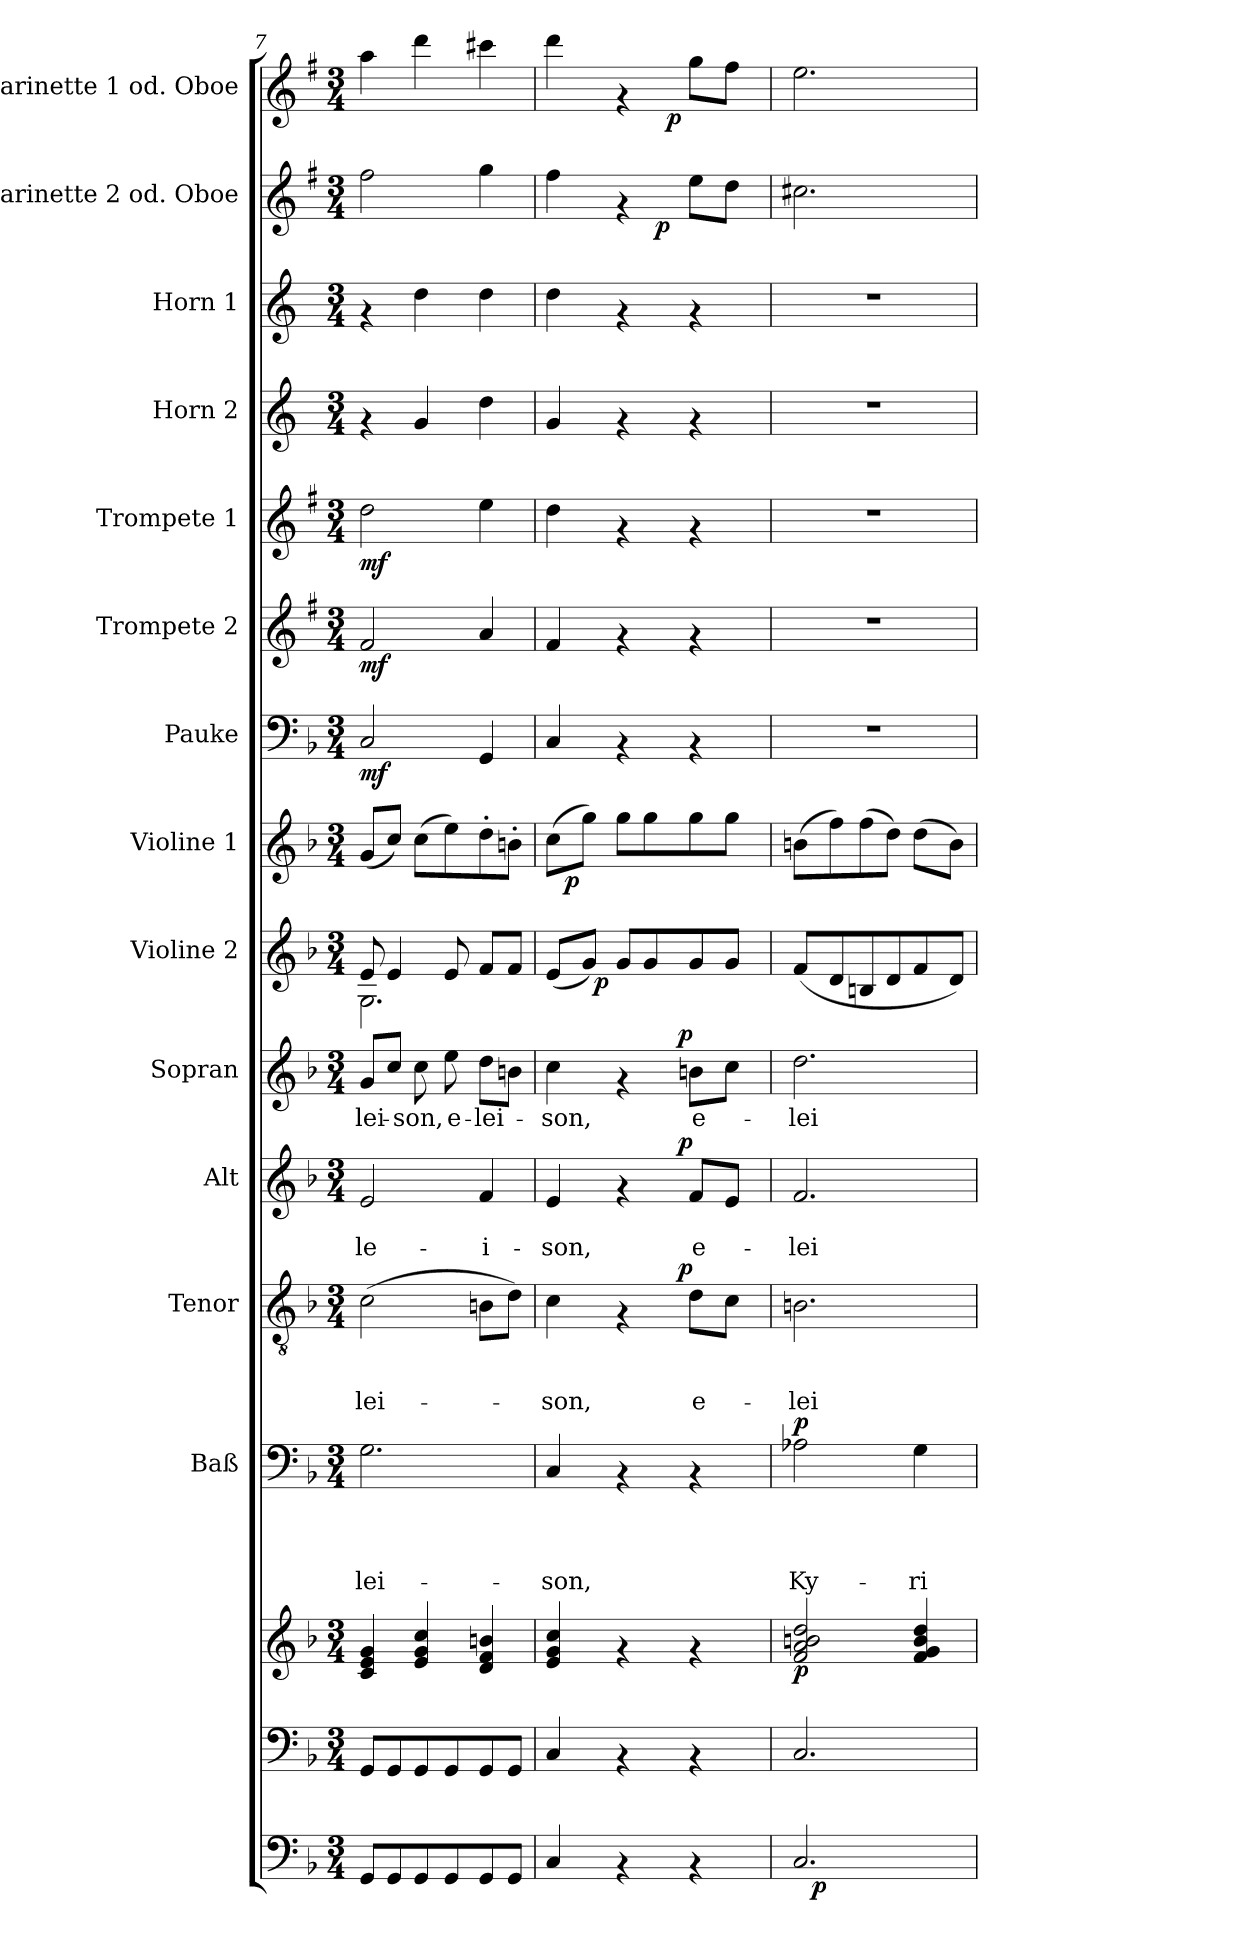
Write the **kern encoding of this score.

**kern	**dynam	**kern	**kern	**dynam	**kern	**text	**text	**text	**text	**dynam	**kern	**text	**text	**text	**dynam	**kern	**text	**text	**dynam	**kern	**text	**dynam	**kern	**dynam	**kern	**dynam	**kern	**dynam	**kern	**dynam	**kern	**dynam	**kern	**kern	**kern	**dynam	**kern	**dynam
*part15	*part15	*part14	*part14	*part14	*part13	*part13	*part13	*part13	*part13	*part13	*part12	*part12	*part12	*part12	*part12	*part11	*part11	*part11	*part11	*part10	*part10	*part10	*part9	*part9	*part8	*part8	*part7	*part7	*part6	*part6	*part5	*part5	*part4	*part3	*part2	*part2	*part1	*part1
*staff16	*staff16	*staff15	*staff14	*staff14/15	*staff13	*staff13	*staff13	*staff13	*staff13	*staff13	*staff12	*staff12	*staff12	*staff12	*staff12	*staff11	*staff11	*staff11	*staff11	*staff10	*staff10	*staff10	*staff9	*staff9	*staff8	*staff8	*staff7	*staff7	*staff6	*staff6	*staff5	*staff5	*staff4	*staff3	*staff2	*staff2	*staff1	*staff1
*	*	*	*	*	*I"Baß	*	*	*	*	*	*I"Tenor	*	*	*	*	*I"Alt	*	*	*	*I"Sopran	*	*	*I"Violine 2	*	*I"Violine 1	*	*I"Pauke	*	*I"Trompete 2	*	*I"Trompete 1	*	*I"Horn 2	*I"Horn 1	*I"Klarinette 2 od. Oboe	*	*I"Klarinette 1 od. Oboe	*
*	*	*	*	*	*	*	*	*	*	*	*	*	*	*	*	*	*	*	*	*	*	*	*I'Vln	*	*I'Vln	*	*	*	*I'Tpt	*	*I'Tpt	*	*I'Hn	*I'Hn	*I'Ob	*	*I'Ob	*
!!LO:PB:g=z
*clefF4	*	*clefF4	*clefG2	*	*clefF4	*	*	*	*	*	*clefGv2	*	*	*	*	*clefG2	*	*	*	*clefG2	*	*	*clefG2	*	*clefG2	*	*clefF4	*	*clefG2	*	*clefG2	*	*clefG2	*clefG2	*clefG2	*	*clefG2	*
*	*	*	*	*	*	*	*	*	*	*	*	*	*	*	*	*	*	*	*	*	*	*	*	*	*	*	*	*	*ITrd1c2	*	*ITrd1c2	*	*ITrd-3c-5	*ITrd-3c-5	*ITrd1c2	*	*ITrd1c2	*
*k[b-]	*	*k[b-]	*k[b-]	*	*k[b-]	*	*	*	*	*	*k[b-]	*	*	*	*	*k[b-]	*	*	*	*k[b-]	*	*	*k[b-]	*	*k[b-]	*	*k[b-]	*	*k[b-]	*	*k[b-]	*	*k[b-]	*k[b-]	*k[b-]	*	*k[b-]	*
*F:	*	*F:	*F:	*	*F:	*	*	*	*	*	*F:	*	*	*	*	*F:	*	*	*	*F:	*	*	*F:	*	*F:	*	*F:	*	*F:	*	*F:	*	*F:	*F:	*F:	*	*F:	*
*M3/4	*	*M3/4	*M3/4	*	*M3/4	*	*	*	*	*	*M3/4	*	*	*	*	*M3/4	*	*	*	*M3/4	*	*	*M3/4	*	*M3/4	*	*M3/4	*	*M3/4	*	*M3/4	*	*M3/4	*M3/4	*M3/4	*	*M3/4	*
=7	=7	=7	=7	=7	=7	=7	=7	=7	=7	=7	=7	=7	=7	=7	=7	=7	=7	=7	=7	=7	=7	=7	=7	=7	=7	=7	=7	=7	=7	=7	=7	=7	=7	=7	=7	=7	=7	=7
!	!	!	!	!	!	!	!	!	!LO:LY:b	!	!	!	!	!LO:LY:b	!	!	!	!LO:LY:b	!	!	!LO:LY:b	!	!	!	!	!	!	!LO:DY:b	!	!LO:DY:b	!	!LO:DY:b	!	!	!	!	!	!
*	*	*	*	*	*	*	*	*	*	*	*	*	*	*	*	*	*	*	*	*	*	*	*^	*	*	*	*	*	*	*	*	*	*	*	*	*	*	*
8GG/L	.	8GG/L	4c/ 4e/ 4g/	.	2.G\	.	.	.	-lei-	.	(>2c\	.	.	-lei-	.	2e/	.	-le-	.	8g/L	-lei-	.	8e/	2.G\	.	(<8g/L	.	2C/	mf	2e/	mf	2cc\	mf	4rf	4rf	2ee\	.	4gg\	.
8GG/	.	8GG/	.	.	.	.	.	.	.	.	.	.	.	.	.	.	.	.	.	8cc/J	.	.	4e/	.	.	8cc/J)	.	.	.	.	.	.	.	.	.	.	.	.	.
!	!	!	!	!	!	!	!	!	!	!	!	!	!	!	!	!	!	!	!	!	!LO:LY:b	!	!	!	!	!	!	!	!	!	!	!	!	!	!	!	!	!	!
8GG/	.	8GG/	4e/ 4g/ 4cc/	.	.	.	.	.	.	.	.	.	.	.	.	.	.	.	.	8cc\	-son,	.	.	.	.	(>8cc\L	.	.	.	.	.	.	.	4cc/	4gg\	.	.	4ccc\	.
!	!	!	!	!	!	!	!	!	!	!	!	!	!	!	!	!	!	!	!	!	!LO:LY:b	!	!	!	!	!	!	!	!	!	!	!	!	!	!	!	!	!	!
8GG/	.	8GG/	.	.	.	.	.	.	.	.	.	.	.	.	.	.	.	.	.	8ee\	e-	.	8e/	.	.	8ee\)	.	.	.	.	.	.	.	.	.	.	.	.	.
!	!	!	!	!	!	!	!	!	!	!	!	!	!	!	!	!	!	!LO:LY:b	!	!	!LO:LY:b	!	!	!	!	!	!	!	!	!	!	!	!	!	!	!	!	!	!
8GG/	.	8GG/	4d/ 4f/ 4bn/	.	.	.	.	.	.	.	8Bn\L	.	.	.	.	4f/	.	-i-	.	8dd\L	-lei-	.	8f/L	.	.	8dd'>\	.	4GG/	.	4g/	.	4dd\	.	4gg\	4gg\	4ff\	.	4bbn\	.
8GG/J	.	8GG/J	.	.	.	.	.	.	.	.	8d\J)	.	.	.	.	.	.	.	.	8bn\J	.	.	8f/J	.	.	8bn'>\J	.	.	.	.	.	.	.	.	.	.	.	.	.
=8	=8	=8	=8	=8	=8	=8	=8	=8	=8	=8	=8	=8	=8	=8	=8	=8	=8	=8	=8	=8	=8	=8	=8	=8	=8	=8	=8	=8	=8	=8	=8	=8	=8	=8	=8	=8	=8	=8	=8
!	!	!	!	!	!	!	!	!	!LO:LY:b	!	!	!	!	!LO:LY:b	!	!	!	!LO:LY:b	!	!	!LO:LY:b	!	!	!	!	!	!	!	!	!	!	!	!	!	!	!	!	!	!
*	*	*	*	*	*	*	*	*	*	*	*^	*	*	*	*	*^	*	*	*	*^	*	*	*	*	*	*^	*	*	*	*	*	*	*	*	*	*^	*	*^	*
4C/	.	4C/	4e/ 4g/ 4cc/	.	4C/	.	.	.	-son,	.	4c\	4...ryy	.	.	-son,	.	4e/	4...ryy	.	-son,	.	4cc\	4...ryy	-son,	.	(<8e/L	8ryy	.	(>8cc\L	16ryy	.	4C/	.	4e/	.	4cc\	.	4cc/	4gg\	4ee\	4ryy	.	4ccc\	4..ryy	.
!	!	!	!	!	!	!	!	!	!	!	!	!	!	!	!	!	!	!	!	!	!	!	!	!	!	!	!	!	!	!	!LO:DY:b	!	!	!	!	!	!	!	!	!	!	!	!	!	!
.	.	.	.	.	.	.	.	.	.	.	.	.	.	.	.	.	.	.	.	.	.	.	.	.	.	.	.	.	.	2ryy	p	.	.	.	.	.	.	.	.	.	.	.	.	.	.
.	.	.	.	.	.	.	.	.	.	.	.	.	.	.	.	.	.	.	.	.	.	.	.	.	.	8g/J)	32ryy	.	8gg\J)	.	.	.	.	.	.	.	.	.	.	.	.	.	.	.	.
!	!	!	!	!	!	!	!	!	!	!	!	!	!	!	!	!	!	!	!	!	!	!	!	!	!	!	!	!LO:DY:b	!	!	!	!	!	!	!	!	!	!	!	!	!	!	!	!	!
.	.	.	.	.	.	.	.	.	.	.	.	.	.	.	.	.	.	.	.	.	.	.	.	.	.	.	2ryy	p	.	.	.	.	.	.	.	.	.	.	.	.	.	.	.	.	.
4rAA	.	4rAA	4rf	.	4rAA	.	.	.	.	.	4rF	.	.	.	.	.	4rf	.	.	.	.	4rf	.	.	.	8g/L	.	.	8gg\L	.	.	4rAA	.	4rf	.	4rf	.	4rf	4rf	4rf	8ryy	.	4rf	.	.
.	.	.	.	.	.	.	.	.	.	.	.	.	.	.	.	.	.	.	.	.	.	.	.	.	.	8g/	.	.	8gg\	.	.	.	.	.	.	.	.	.	.	.	32ryy	.	.	.	.
!	!	!	!	!	!	!	!	!	!	!	!	!	!	!	!	!	!	!	!	!	!	!	!	!	!	!	!	!	!	!	!	!	!	!	!	!	!	!	!	!	!	!LO:DY:b	!	!	!
.	.	.	.	.	.	.	.	.	.	.	.	.	.	.	.	.	.	.	.	.	.	.	.	.	.	.	.	.	.	.	.	.	.	.	.	.	.	.	.	.	4ryy	p	.	.	.
!	!	!	!	!	!	!	!	!	!	!	!	!	!	!	!	!	!	!	!	!	!	!	!	!	!	!	!	!	!	!	!	!	!	!	!	!	!	!	!	!	!	!	!	!	!LO:DY:b
.	.	.	.	.	.	.	.	.	.	.	.	.	.	.	.	.	.	.	.	.	.	.	.	.	.	.	.	.	.	.	.	.	.	.	.	.	.	.	.	.	.	.	.	4ryy	p
!	!	!	!	!	!	!	!	!	!	!	!	!	!	!	!	!LO:DY:a	!	!	!	!	!LO:DY:a	!	!	!	!LO:DY:a	!	!	!	!	!	!	!	!	!	!	!	!	!	!	!	!	!	!	!	!
.	.	.	.	.	.	.	.	.	.	.	.	4ryy	.	.	.	p	.	4ryy	.	.	p	.	4ryy	.	p	.	.	.	.	.	.	.	.	.	.	.	.	.	.	.	.	.	.	.	.
!	!	!	!	!	!	!	!	!	!	!	!	!	!	!	!LO:LY:b	!	!	!	!	!LO:LY:b	!	!	!	!LO:LY:b	!	!	!	!	!	!	!	!	!	!	!	!	!	!	!	!	!	!	!	!	!
4rAA	.	4rAA	4rf	.	4rAA	.	.	.	.	.	8d\L	.	.	.	e-	.	8f/L	.	.	e-	.	8bn\L	.	e-	.	8g/	.	.	8gg\	.	.	4rAA	.	4rf	.	4rf	.	4rf	4rf	8dd\L	.	.	8ff\L	.	.
.	.	.	.	.	.	.	.	.	.	.	.	.	.	.	.	.	.	.	.	.	.	.	.	.	.	.	.	.	.	8.ryy	.	.	.	.	.	.	.	.	.	.	.	.	.	.	.
.	.	.	.	.	.	.	.	.	.	.	8c\J	.	.	.	.	.	8e/J	.	.	.	.	8cc\J	.	.	.	8g/J	.	.	8gg\J	.	.	.	.	.	.	.	.	.	.	8cc\J	.	.	8ee\J	.	.
.	.	.	.	.	.	.	.	.	.	.	.	.	.	.	.	.	.	.	.	.	.	.	.	.	.	.	16.ryy	.	.	.	.	.	.	.	.	.	.	.	.	.	16.ryy	.	.	.	.
.	.	.	.	.	.	.	.	.	.	.	.	.	.	.	.	.	.	.	.	.	.	.	.	.	.	.	.	.	.	.	.	.	.	.	.	.	.	.	.	.	.	.	.	16ryy	.
.	.	.	.	.	.	.	.	.	.	.	.	32ryy	.	.	.	.	.	32ryy	.	.	.	.	32ryy	.	.	.	.	.	.	.	.	.	.	.	.	.	.	.	.	.	.	.	.	.	.
=9	=9	=9	=9	=9	=9	=9	=9	=9	=9	=9	=9	=9	=9	=9	=9	=9	=9	=9	=9	=9	=9	=9	=9	=9	=9	=9	=9	=9	=9	=9	=9	=9	=9	=9	=9	=9	=9	=9	=9	=9	=9	=9	=9	=9	=9
!	!	!	!	!LO:DY:b	!	!	!	!	!LO:LY:b	!LO:DY:a	!	!	!	!	!LO:LY:b	!	!	!	!	!LO:LY:b	!	!	!	!LO:LY:b	!	!	!	!	!	!	!	!	!	!	!	!	!	!	!	!	!	!	!	!	!
*	*	*	*	*	*	*	*	*	*	*	*v	*v	*	*	*	*	*	*	*	*	*	*v	*v	*	*	*v	*v	*	*v	*v	*	*	*	*	*	*	*	*	*	*v	*v	*	*v	*v	*
*^	*	*	*	*	*	*	*	*	*	*	*	*	*	*	*	*v	*v	*	*	*	*	*	*	*	*	*	*	*	*	*	*	*	*	*	*	*	*	*	*
2.C/	16ryy	.	2.C/	2f/ 2a/ 2bn/ 2dd/	p	2A-X\	.	.	.	Ky-	p	2.Bn\	.	.	-lei-	.	2.f/	.	-lei-	.	2.dd\	-lei-	.	(<8f/L	.	(>8bn\L	.	2.r	.	2.r	.	2.r	.	2.r	2.r	2.bn\	.	2.dd\	.
!	!	!LO:DY:b	!	!	!	!	!	!	!	!	!	!	!	!	!	!	!	!	!	!	!	!	!	!	!	!	!	!	!	!	!	!	!	!	!	!	!	!	!
.	2ryy	p	.	.	.	.	.	.	.	.	.	.	.	.	.	.	.	.	.	.	.	.	.	.	.	.	.	.	.	.	.	.	.	.	.	.	.	.	.
.	.	.	.	.	.	.	.	.	.	.	.	.	.	.	.	.	.	.	.	.	.	.	.	8d/	.	8ff\)	.	.	.	.	.	.	.	.	.	.	.	.	.
.	.	.	.	.	.	.	.	.	.	.	.	.	.	.	.	.	.	.	.	.	.	.	.	8Bn/	.	(>8ff\	.	.	.	.	.	.	.	.	.	.	.	.	.
.	.	.	.	.	.	.	.	.	.	.	.	.	.	.	.	.	.	.	.	.	.	.	.	8d/	.	8dd\J)	.	.	.	.	.	.	.	.	.	.	.	.	.
!	!	!	!	!	!	!	!	!	!	!LO:LY:b	!	!	!	!	!	!	!	!	!	!	!	!	!	!	!	!	!	!	!	!	!	!	!	!	!	!	!	!	!
.	.	.	.	4f/ 4g/ 4b/ 4dd/	.	4G\	.	.	.	-ri-	.	.	.	.	.	.	.	.	.	.	.	.	.	8f/	.	(>8dd\L	.	.	.	.	.	.	.	.	.	.	.	.	.
.	8.ryy	.	.	.	.	.	.	.	.	.	.	.	.	.	.	.	.	.	.	.	.	.	.	.	.	.	.	.	.	.	.	.	.	.	.	.	.	.	.
.	.	.	.	.	.	.	.	.	.	.	.	.	.	.	.	.	.	.	.	.	.	.	.	8d/J)	.	8b\J)	.	.	.	.	.	.	.	.	.	.	.	.	.
*v	*v	*	*	*	*	*	*	*	*	*	*	*	*	*	*	*	*	*	*	*	*	*	*	*	*	*	*	*	*	*	*	*	*	*	*	*	*	*	*
=	=	=	=	=	=	=	=	=	=	=	=	=	=	=	=	=	=	=	=	=	=	=	=	=	=	=	=	=	=	=	=	=	=	=	=	=	=	=
*-	*-	*-	*-	*-	*-	*-	*-	*-	*-	*-	*-	*-	*-	*-	*-	*-	*-	*-	*-	*-	*-	*-	*-	*-	*-	*-	*-	*-	*-	*-	*-	*-	*-	*-	*-	*-	*-	*-
